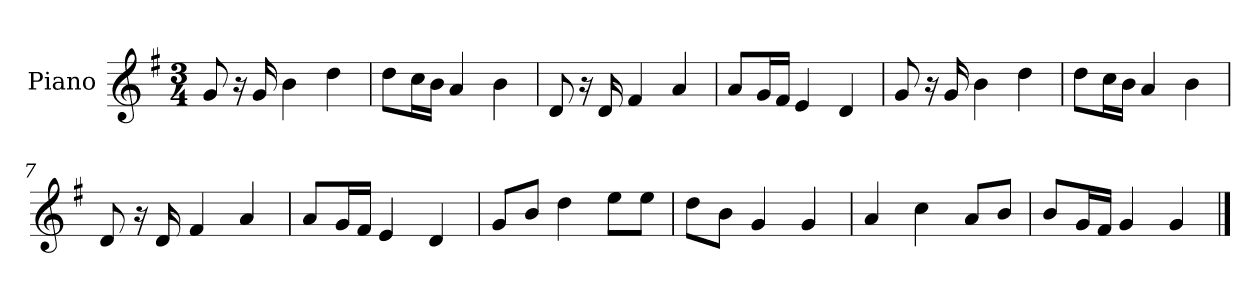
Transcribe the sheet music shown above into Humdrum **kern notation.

**kern
*part1
*staff1
*I"Piano
*I'P-no
*clefG2
*k[f#]
*M3/4
*MM91
=1
8g/
16r
16g/
4b\
4dd\
=2
8dd\L
16cc\L
16b\JJ
4a/
4b\
=3
8d/
16r
16d/
4f#/
4a/
=4
8a/L
16g/L
16f#/JJ
4e/
4d/
=5
8g/
16r
16g/
4b\
4dd\
=6
8dd\L
16cc\L
16b\JJ
4a/
4b\
!!LO:LB:g=z
=7
8d/
16r
16d/
4f#/
4a/
=8
8a/L
16g/L
16f#/JJ
4e/
4d/
=9
8g/L
8b/J
4dd\
8ee\L
8ee\J
=10
8dd\L
8b\J
4g/
4g/
=11
4a/
4cc\
8a/L
8b/J
=12
8b/L
16g/L
16f#/JJ
4g/
4g/
==
*-
